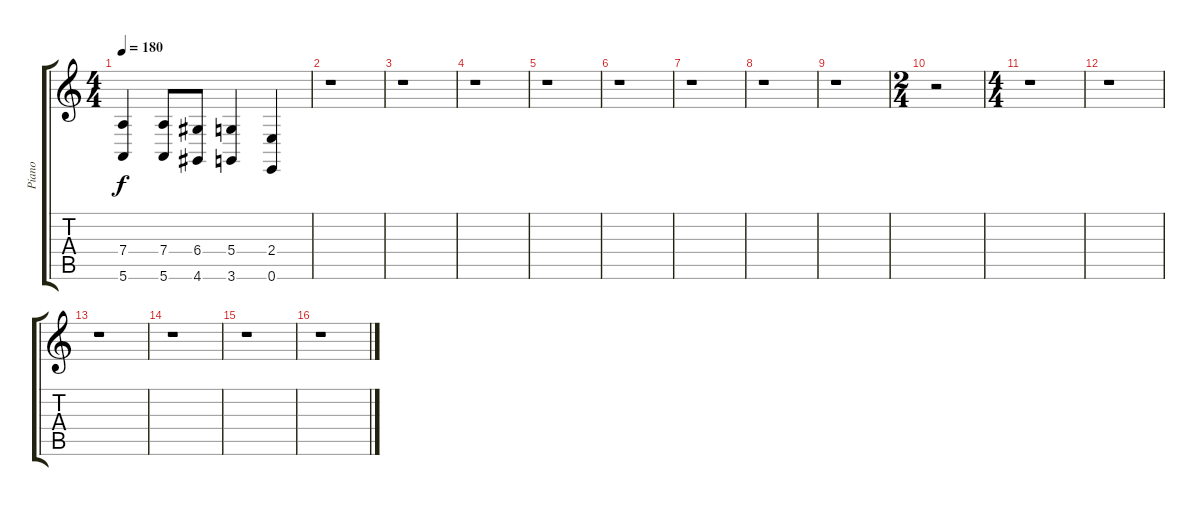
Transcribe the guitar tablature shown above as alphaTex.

\track ("Piano" "Piano") {instrument electricgrandpiano}
\staff {score tabs}
\tuning (E4 B3 G3 D3 A2 E2) {hide}
\ts (4 4)
\tempo 180
\clef g2
\ks c
(7.4 5.6).4{dy f} (7.4 5.6).8 (6.4 4.6).8 (5.4 3.6).4 (2.4 0.6).4 |
r.1 |
r.1 |
r.1 |
r.1 |
r.1 |
r.1 |
r.1 |
r.1 |
\ts (2 4)
r.2 |
\ts (4 4)
r.1 |
r.1 |
r.1 |
r.1 |
r.1 |
r.1
